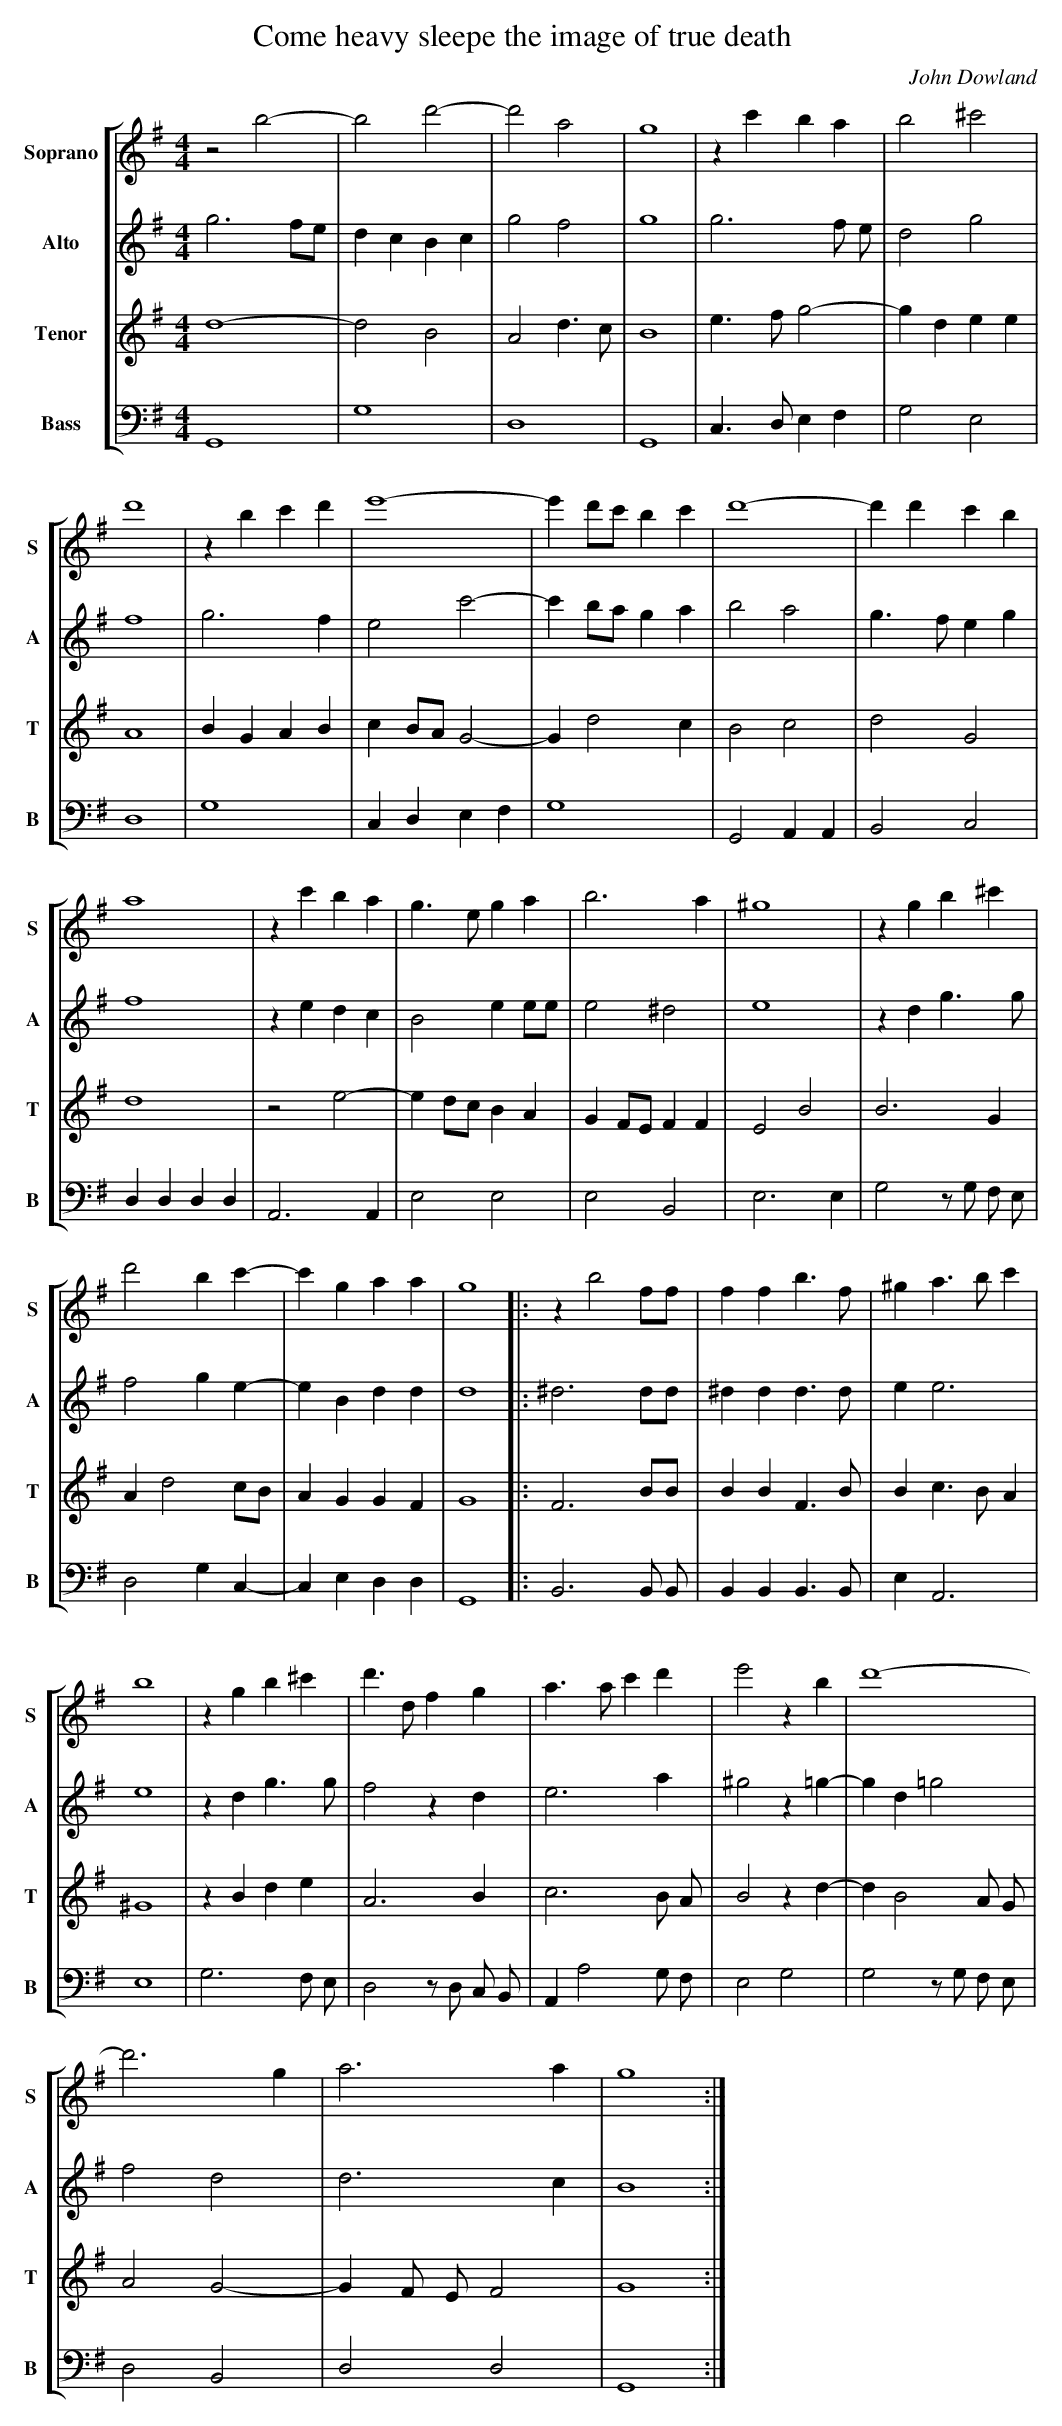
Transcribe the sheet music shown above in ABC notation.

X:1
T:Come heavy sleepe the image of true death
C: John Dowland
L:1/4
M:4/4
%%staves [1 2 3 4]
K:G
V:1 name=Soprano sname=S clef=treble octave=1
z2 B2-|B2 d2-|d2 A2| G4 | z c B A | B2 ^c2 |
d4|z B c d| e4-| e d/c/ B c | d4- | d d c B |
 A4 | z c B A | G > E G A | B3 A| ^G4 |z G B ^c |
 d2 B c-|c G A A| G4 |: z B2 F/F/ | F F B > F | ^G A > B c |
B4 |z G B ^c |d > D F G |A > A c d |e2 z B | d4-|
d3 G | A3 A| G4 :|
V:2 name=Alto sname=A clef=treble
g3 f/e/|d c B c|g2 f2| g4 |g3 f/ e/| d2 g2 |
f4 |g3 f| e2 c'2-|c' b/a/ g a| b2 a2| g > f e g|
f4|z e d c| B2 e e/e/| e2 ^d2|e4|z d g > g|
f2 g e-|e B d d| d4|: ^d3 d/d/| ^d d d > d| e e3|
e4|z d g > g| f2 z d| e3 a| ^g2 z =g-|g d =g2 |
f2 d2 |d3 c |B4 :|
V:3 name=Tenor sname=T clef=treble
d4-|d2 B2| A2 d > c| B4| e > f g2-|g d e e |
A4|B G A B| c B/A/ G2-|G d2 c| B2 c2| d2 G2|
d4 |z2 e2-|e d/c/ B A| G F/E/ F F| E2 B2 |B3 G |
A d2 c/B/ |A G G F |G4|: F3 B/B/| B B F > B| B c > B A |
^G4|z B d e| A3 B| c3 B/ A/ |B2 z d-|d B2 A/ G/|
A2 G2-|G F/ E/ F2 |G4 :|
V:4 name=Bass sname=B clef=bass octave=-2
G4| g4 |d4| G4 |c > d e f| g2 e2|
d4|g4| c d e f| g4| G2 A A |B2 c2|
d d d d |A3 A| e2 e2 |e2 B2 |e3 e| g2 z/ g/ f/ e/|
d2 g c-|c e d d |G4|: B3 B/ B/| B B B > B| e A3|
e4|g3 f/ e/| d2 z/ d/ c/ B/| A a2 g/ f/| e2 g2| g2 z/ g/ f/ e/|
d2 B2 |d2 d2 |G4 :|
